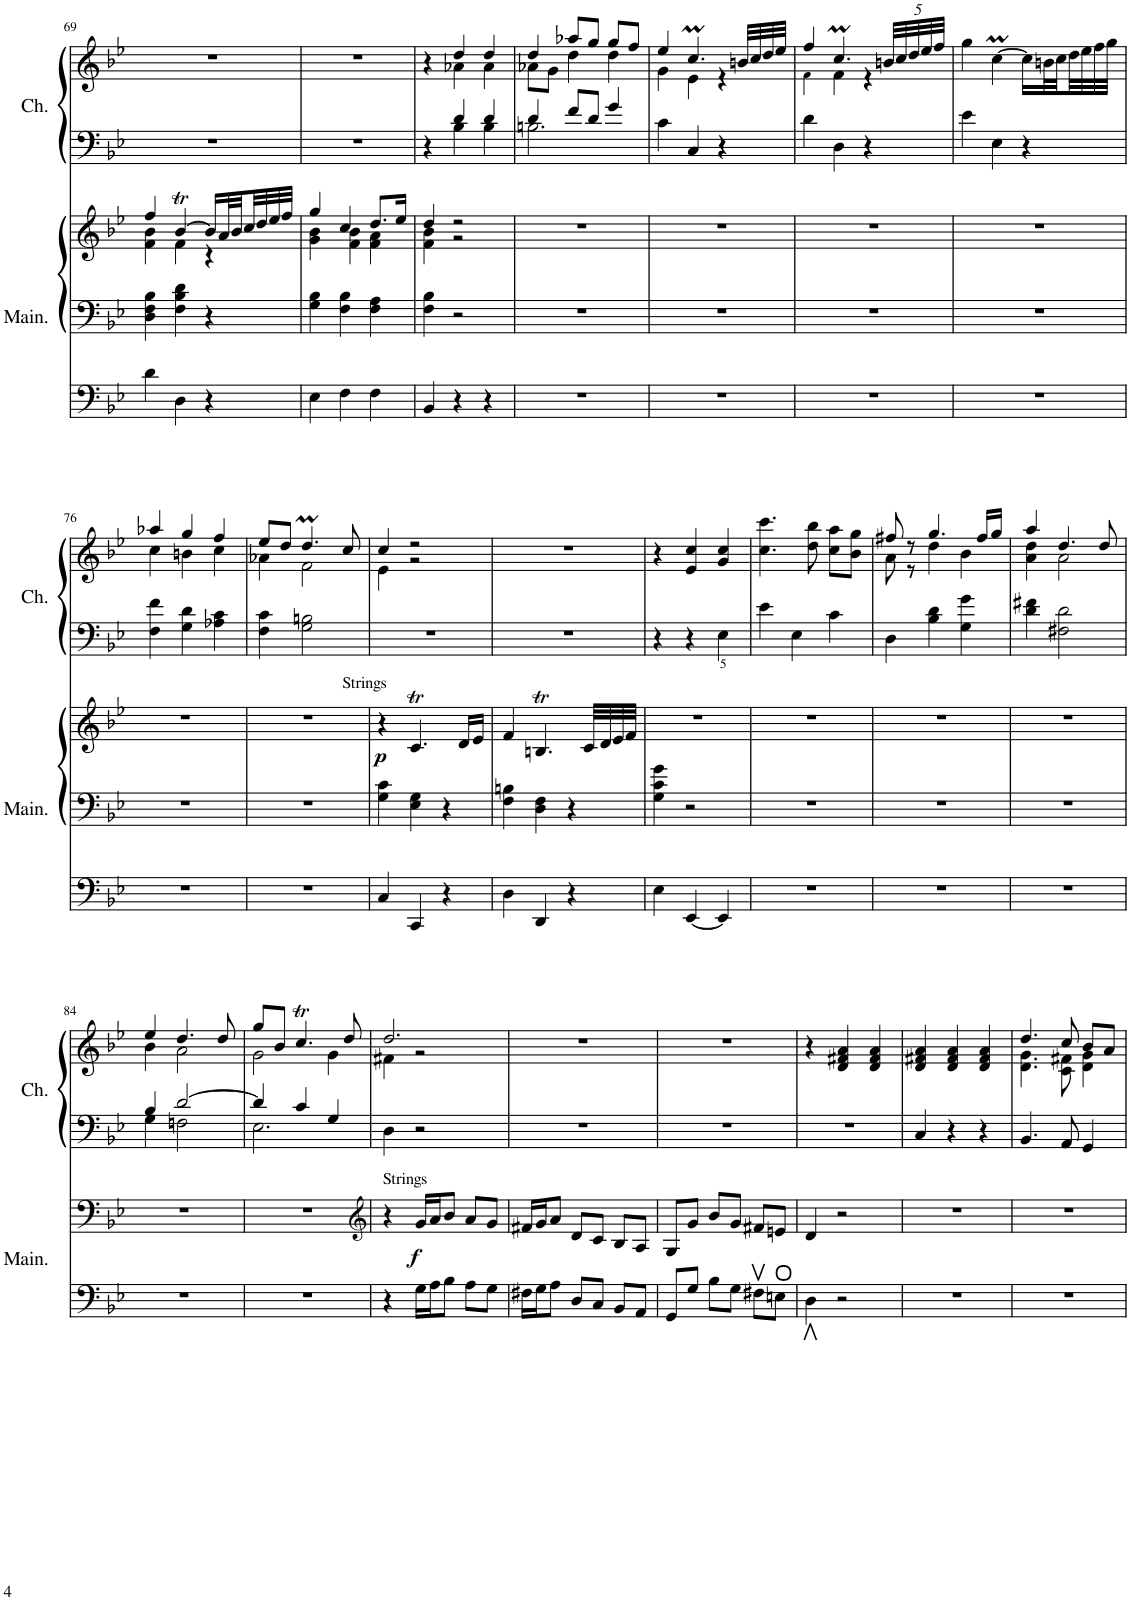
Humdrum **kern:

**kern	**kern	**kern	**dynam	**kern	**kern
*part2	*part2	*part2	*part2	*part1	*part1
*staff5	*staff4	*staff3	*staff3/4/5	*staff2	*staff1
*I"Main Organ	*	*	*	*I"Choir Organ	*
*I'Main.	*	*	*	*I'Ch.	*
!!LO:PB:g=z
*clefF4	*clefF4	*clefG2	*	*clefF4	*clefG2
*k[b-e-]	*k[b-e-]	*k[b-e-]	*	*k[b-e-]	*k[b-e-]
*M3/4	*M3/4	*M3/4	*	*M3/4	*M3/4
=69	=69	=69	=69	=69	=69
*	*	*^	*	*	*
4d\	4D\ 4F\ 4B-\	4ff/	4f\ 4b-\	.	2.r	2.r
4D\	4F\ 4B-\ 4d\	[4b-T/	4f\	.	.	.
4r	4r	16b-/LL]	4r	.	.	.
.	.	32a/L	.	.	.	.
.	.	32b-/	.	.	.	.
.	.	32cc/	.	.	.	.
.	.	32dd/	.	.	.	.
.	.	32ee-/	.	.	.	.
.	.	32ff/JJJ	.	.	.	.
=70	=70	=70	=70	=70	=70	=70
4E-\	4G\ 4B-\	4gg/	4g\ 4b-\	.	2.r	2.r
4F\	4F\ 4B-\	4cc/	4f\ 4b-\	.	.	.
4F\	4F\ 4A\	8.dd/L	4f\ 4a\	.	.	.
.	.	16ee-/Jk	.	.	.	.
=71	=71	=71	=71	=71	=71	=71
*	*	*	*	*	*^	*^
4BB-/	4F\ 4B-\	4dd/	4f\ 4b-\	.	4r	4ryy	4r	4ryy
4r	2r	2r	2r	.	4d/	4B-\	4dd/	4a-X\
4r	.	.	.	.	4d/	4B-\	4dd/	4a-\
*	*	*v	*v	*	*	*	*	*
=72	=72	=72	=72	=72	=72	=72	=72
2.r	2.r	2.r	.	4d/	2.Bn\	4dd/	8a-X\L
.	.	.	.	.	.	.	8g\J
.	.	.	.	8f/L	.	8aa-X/L	4dd\
.	.	.	.	8d/J	.	8gg/J	.
.	.	.	.	4g/	.	8gg/L	4dd\
.	.	.	.	.	.	8ff/J	.
*	*	*	*	*v	*v	*	*
=73	=73	=73	=73	=73	=73	=73
2.r	2.r	2.r	.	4c\	4ee-/	4g\
.	.	.	.	4C/	4.ccM/	4e-\
.	.	.	.	4r	.	4r
.	.	.	.	.	32bn/LLL	.
.	.	.	.	.	32cc/	.
.	.	.	.	.	32dd/	.
.	.	.	.	.	32ee-/JJJ	.
=74	=74	=74	=74	=74	=74	=74
2.r	2.r	2.r	.	4d\	4ff/	4f!\
.	.	.	.	4D\	4.ccM/	4f\
.	.	.	.	4r	.	4r
*	*	*	*	*	*Xbrackettup	*
.	.	.	.	.	40bn/LLL	.
.	.	.	.	.	40cc/	.
.	.	.	.	.	40dd/	.
.	.	.	.	.	40ee-/	.
.	.	.	.	.	40ff/JJJ	.
*	*	*	*	*	*v	*v
=75	=75	=75	=75	=75	=75
2.r	2.r	2.r	.	4e-\	4gg\
.	.	.	.	4E-\	[4ccM\
.	.	.	.	4r	16cc\LL]
.	.	.	.	.	32bn\L
.	.	.	.	.	32cc\
.	.	.	.	.	32dd\
.	.	.	.	.	32ee-\
.	.	.	.	.	32ff\
.	.	.	.	.	32gg\JJJ
!!LO:LB:g=z
=76	=76	=76	=76	=76	=76
*	*	*	*	*	*^
2.r	2.r	2.r	.	4F\ 4f\	4aa-X/	4cc\
.	.	.	.	4G\ 4d\	4gg/	4bn\
.	.	.	.	4A-X\ 4c\	4ff/	4cc\
=77	=77	=77	=77	=77	=77	=77
2.r	2.r	2.r	.	4F\ 4c\	8ee-/L	4a-X\
.	.	.	.	.	8dd/J	.
.	.	.	.	2G\ 2Bn\	4.ddm/	2f\
.	.	.	.	.	8cc/	.
=78	=78	=78	=78	=78	=78	=78
!	!	!LO:TX:a:t=Strings	!	!	!	!
!	!	!	!LO:DY:b	!	!	!
4C/	4G\ 4c\	4r	p	2.r	4cc/	4e-\
4CC/	4E-\ 4G\	4.cT/	.	.	2r	2r
4r	4r	.	.	.	.	.
.	.	16d/LL	.	.	.	.
.	.	16e-/JJ	.	.	.	.
*	*	*	*	*	*v	*v
=79	=79	=79	=79	=79	=79
4D\	4F\ 4Bn\	4f/	.	2.r	2.r
4DD/	4D\ 4F\	4.Bnt/	.	.	.
4r	4r	.	.	.	.
.	.	32c/LLL	.	.	.
.	.	32d/	.	.	.
.	.	32e-/	.	.	.
.	.	32f/JJJ	.	.	.
=80	=80	=80	=80	=80	=80
4E-\	4G\ 4c\ 4g\	2.r	.	4r	4r
[4EE-/	2r	.	.	4r	4e-/ 4cc/
4EE-/]	.	.	.	4E-\	4g/ 4cc/
=81	=81	=81	=81	=81	=81
2.r	2.r	2.r	.	4e-\	4.cc\ 4.ccc\
.	.	.	.	4E-\	.
.	.	.	.	.	8dd\ 8bb-\
.	.	.	.	4c\	8cc\ 8aa\L
.	.	.	.	.	8b-\ 8gg\J
=82	=82	=82	=82	=82	=82
*	*	*	*	*	*^
2.r	2.r	2.r	.	4D\	8ff#X/	8a\
.	.	.	.	.	8r	8r
.	.	.	.	4B-\ 4d\	4.gg/	4dd\
.	.	.	.	4G\ 4g\	.	4b-\
.	.	.	.	.	16ff#/LL	.
.	.	.	.	.	16gg/JJ	.
=83	=83	=83	=83	=83	=83	=83
2.r	2.r	2.r	.	4d\ 4f#X\	4aa/	4a\ 4dd\
.	.	.	.	2F#X\ 2d\	4.dd/	2a\
.	.	.	.	.	8dd/	.
!!LO:LB:g=z	!!
=84	=84	=84	=84	=84	=84	=84
*	*	*	*	*^	*	*
2.r	2.r	2.r	.	4B-/	4G\	4ee-/	4b-\
.	.	.	.	[2d/	2Fn\	4.dd/	2a\
.	.	.	.	.	.	8dd/	.
=85	=85	=85	=85	=85	=85	=85	=85
2.r	2.r	2.r	.	4d/]	2.E-\	8gg/L	2g\
.	.	.	.	.	.	8b-/J	.
.	.	.	.	4c/	.	4.ccT/	.
.	.	.	.	4G/	.	.	4g\
.	.	.	.	.	.	8dd/	.
*	*	*	*	*v	*v	*	*
=86	=86	=86	=86	=86	=86	=86
*	*clefG2	*	*	*	*	*
!	!LO:TX:a:t=Strings	!	!	!	!	!
4r	4r	2.r	.	4D\	2.dd/	4f#X\
!	!	!	!LO:DY:b=2	!	!	!
16G\LL	16g/LL	.	f	2r	.	2r
16A\J	16a/J	.	.	.	.	.
8B-\J	8b-/J	.	.	.	.	.
8A\L	8a/L	.	.	.	.	.
8G\J	8g/J	.	.	.	.	.
*	*	*	*	*	*v	*v
=87	=87	=87	=87	=87	=87
16F#X\LL	16f#X/LL	2.r	.	2.r	2.r
16G\J	16g/J	.	.	.	.
8A\J	8a/J	.	.	.	.
8D/L	8d/L	.	.	.	.
8C/J	8c/J	.	.	.	.
8BB-/L	8B-/L	.	.	.	.
8AA/J	8A/J	.	.	.	.
=88	=88	=88	=88	=88	=88
8GG/L	8G/L	2.r	.	2.r	2.r
8G/J	8g/J	.	.	.	.
8B-\L	8b-/L	.	.	.	.
8G\J	8g/J	.	.	.	.
8F#X\L	8f#X/L	.	.	.	.
8En\J	8en/J	.	.	.	.
=89	=89	=89	=89	=89	=89
4D\	4d/	2.r	.	2.r	4r
2r	2r	.	.	.	4d/ 4f#X/ 4a/
.	.	.	.	.	4d/ 4f#/ 4a/
=90	=90	=90	=90	=90	=90
2.r	2.r	2.r	.	4C/	4d/ 4f#X/ 4a/
.	.	.	.	4r	4d/ 4f#/ 4a/
.	.	.	.	4r	4d/ 4f#/ 4a/
=91	=91	=91	=91	=91	=91
*	*	*	*	*	*^
2.r	2.r	2.r	.	4.BB-/	4.dd/	4.d\ 4.g\
.	.	.	.	8AA/	8cc/	8c\ 8f#X\
.	.	.	.	4GG/	8b-/L	4d\ 4g\
.	.	.	.	.	8a/J	.
*	*	*	*	*	*v	*v
=	=	=	=	=	=
*-	*-	*-	*-	*-	*-
